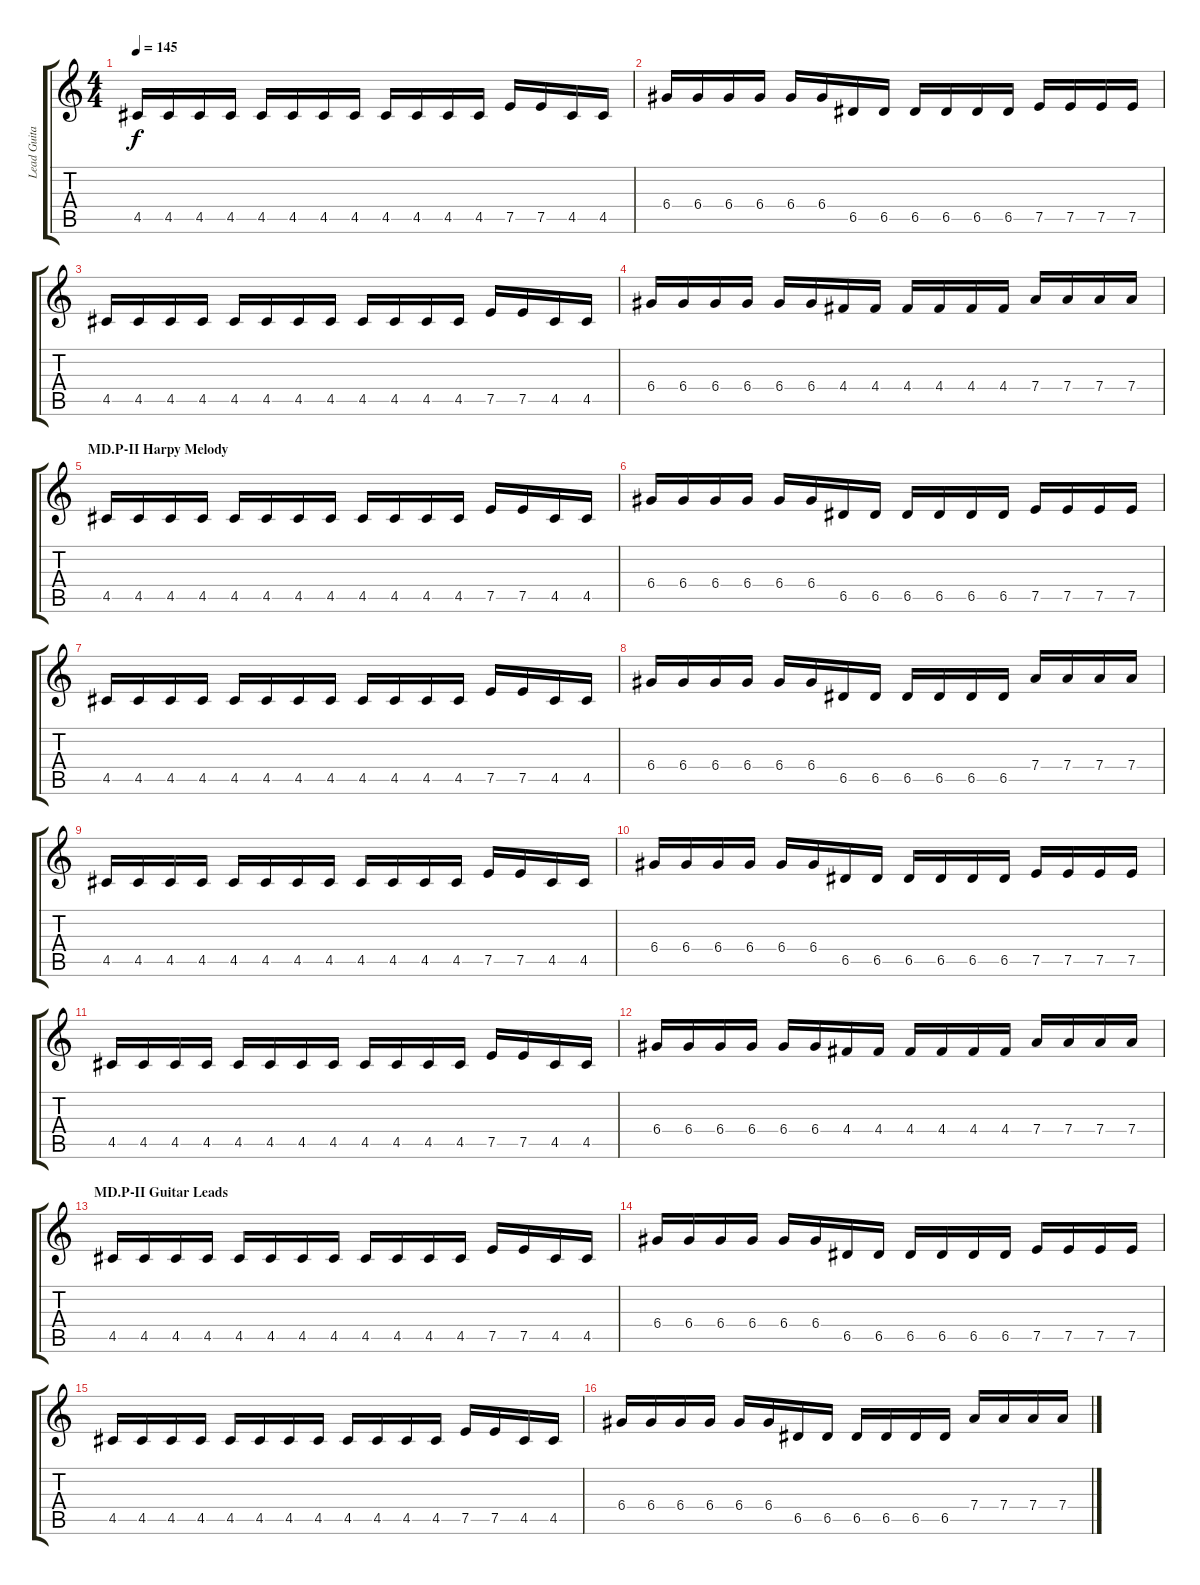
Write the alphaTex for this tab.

\track ("Lead Guitars" "Lead Guita") {instrument overdrivenguitar}
\staff {score tabs}
\tuning (E4 B3 G3 D3 A2 E2) {hide}
\ts (4 4)
\tempo 145
\clef g2
\ks c
4.5.16{dy f} 4.5.16 4.5.16 4.5.16 4.5.16 4.5.16 4.5.16 4.5.16 4.5.16 4.5.16 4.5.16 4.5.16 7.5.16 7.5.16 4.5.16 4.5.16 |
6.4.16 6.4.16 6.4.16 6.4.16 6.4.16 6.4.16 6.5.16 6.5.16 6.5.16 6.5.16 6.5.16 6.5.16 7.5.16 7.5.16 7.5.16 7.5.16 |
4.5.16 4.5.16 4.5.16 4.5.16 4.5.16 4.5.16 4.5.16 4.5.16 4.5.16 4.5.16 4.5.16 4.5.16 7.5.16 7.5.16 4.5.16 4.5.16 |
6.4.16 6.4.16 6.4.16 6.4.16 6.4.16 6.4.16 4.4.16 4.4.16 4.4.16 4.4.16 4.4.16 4.4.16 7.4.16 7.4.16 7.4.16 7.4.16 |
\section ("" "MD.P-II Harpy Melody")
4.5.16 4.5.16 4.5.16 4.5.16 4.5.16 4.5.16 4.5.16 4.5.16 4.5.16 4.5.16 4.5.16 4.5.16 7.5.16 7.5.16 4.5.16 4.5.16 |
6.4.16 6.4.16 6.4.16 6.4.16 6.4.16 6.4.16 6.5.16 6.5.16 6.5.16 6.5.16 6.5.16 6.5.16 7.5.16 7.5.16 7.5.16 7.5.16 |
4.5.16 4.5.16 4.5.16 4.5.16 4.5.16 4.5.16 4.5.16 4.5.16 4.5.16 4.5.16 4.5.16 4.5.16 7.5.16 7.5.16 4.5.16 4.5.16 |
6.4.16 6.4.16 6.4.16 6.4.16 6.4.16 6.4.16 6.5.16 6.5.16 6.5.16 6.5.16 6.5.16 6.5.16 7.4.16 7.4.16 7.4.16 7.4.16 |
4.5.16 4.5.16 4.5.16 4.5.16 4.5.16 4.5.16 4.5.16 4.5.16 4.5.16 4.5.16 4.5.16 4.5.16 7.5.16 7.5.16 4.5.16 4.5.16 |
6.4.16 6.4.16 6.4.16 6.4.16 6.4.16 6.4.16 6.5.16 6.5.16 6.5.16 6.5.16 6.5.16 6.5.16 7.5.16 7.5.16 7.5.16 7.5.16 |
4.5.16 4.5.16 4.5.16 4.5.16 4.5.16 4.5.16 4.5.16 4.5.16 4.5.16 4.5.16 4.5.16 4.5.16 7.5.16 7.5.16 4.5.16 4.5.16 |
6.4.16 6.4.16 6.4.16 6.4.16 6.4.16 6.4.16 4.4.16 4.4.16 4.4.16 4.4.16 4.4.16 4.4.16 7.4.16 7.4.16 7.4.16 7.4.16 |
\section ("" "MD.P-II Guitar Leads")
4.5.16 4.5.16 4.5.16 4.5.16 4.5.16 4.5.16 4.5.16 4.5.16 4.5.16 4.5.16 4.5.16 4.5.16 7.5.16 7.5.16 4.5.16 4.5.16 |
6.4.16 6.4.16 6.4.16 6.4.16 6.4.16 6.4.16 6.5.16 6.5.16 6.5.16 6.5.16 6.5.16 6.5.16 7.5.16 7.5.16 7.5.16 7.5.16 |
4.5.16 4.5.16 4.5.16 4.5.16 4.5.16 4.5.16 4.5.16 4.5.16 4.5.16 4.5.16 4.5.16 4.5.16 7.5.16 7.5.16 4.5.16 4.5.16 |
6.4.16 6.4.16 6.4.16 6.4.16 6.4.16 6.4.16 6.5.16 6.5.16 6.5.16 6.5.16 6.5.16 6.5.16 7.4.16 7.4.16 7.4.16 7.4.16
